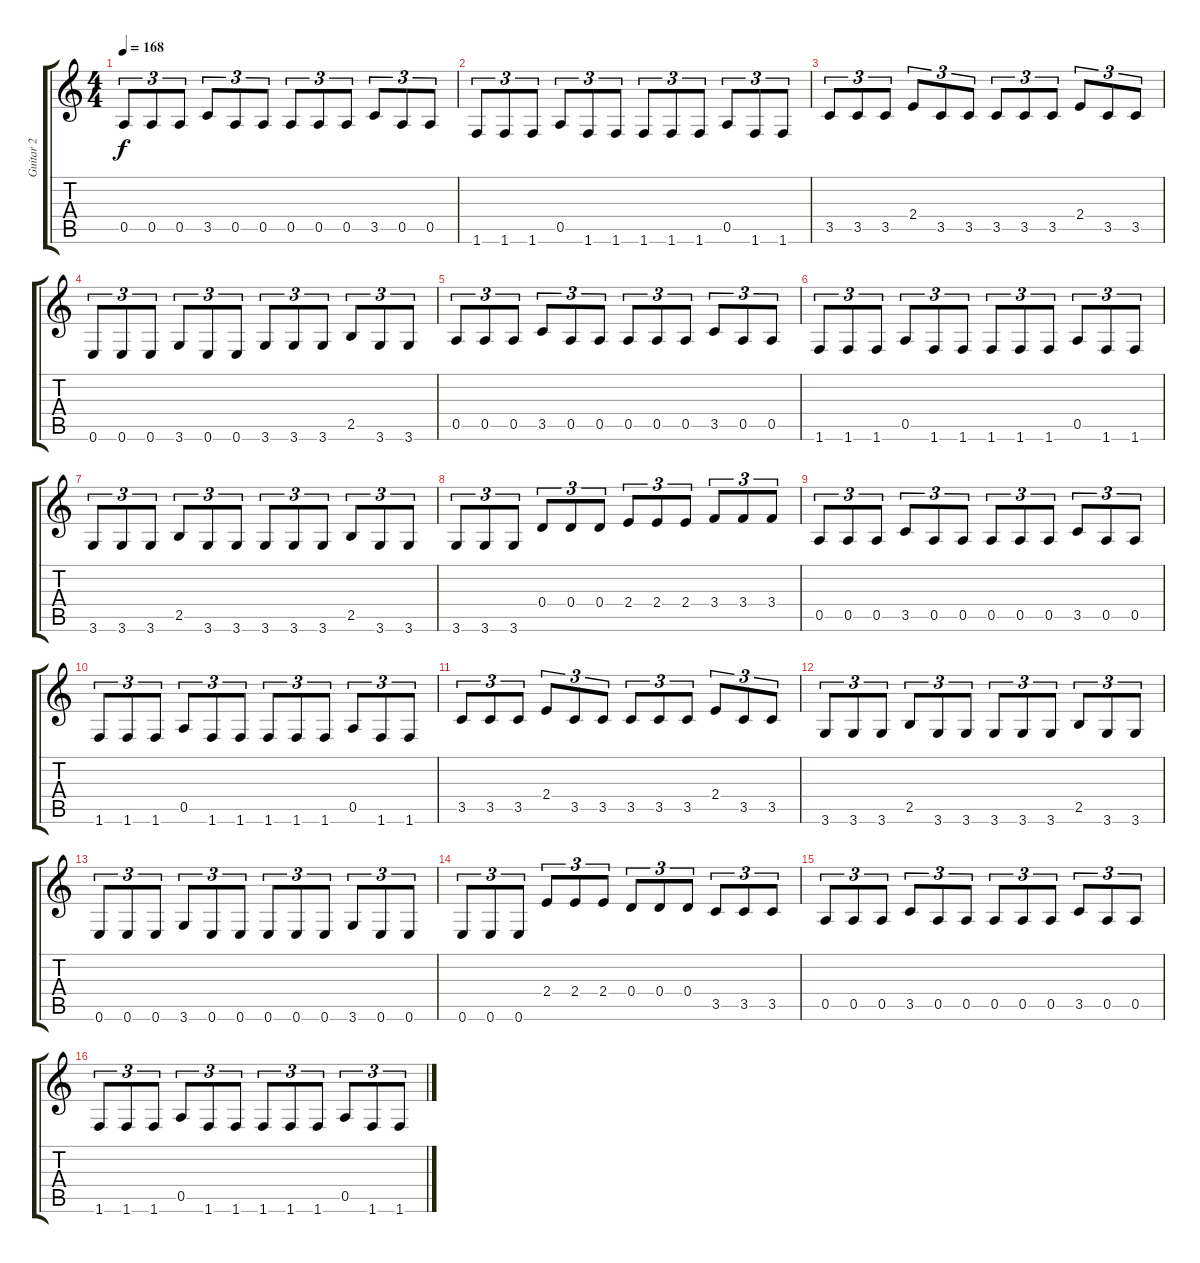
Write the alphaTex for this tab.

\track ("Guitar 2" "Guitar 2") {instrument distortionguitar}
\staff {score tabs}
\tuning (E4 B3 G3 D3 A2 E2) {hide}
\ts (4 4)
\tempo 168
\clef g2
\ks c
0.5.8{tu (3 2) dy f} 0.5.8{tu (3 2)} 0.5.8{tu (3 2)} 3.5.8{tu (3 2)} 0.5.8{tu (3 2)} 0.5.8{tu (3 2)} 0.5.8{tu (3 2)} 0.5.8{tu (3 2)} 0.5.8{tu (3 2)} 3.5.8{tu (3 2)} 0.5.8{tu (3 2)} 0.5.8{tu (3 2)} |
1.6.8{tu (3 2)} 1.6.8{tu (3 2)} 1.6.8{tu (3 2)} 0.5.8{tu (3 2)} 1.6.8{tu (3 2)} 1.6.8{tu (3 2)} 1.6.8{tu (3 2)} 1.6.8{tu (3 2)} 1.6.8{tu (3 2)} 0.5.8{tu (3 2)} 1.6.8{tu (3 2)} 1.6.8{tu (3 2)} |
3.5.8{tu (3 2)} 3.5.8{tu (3 2)} 3.5.8{tu (3 2)} 2.4.8{tu (3 2)} 3.5.8{tu (3 2)} 3.5.8{tu (3 2)} 3.5.8{tu (3 2)} 3.5.8{tu (3 2)} 3.5.8{tu (3 2)} 2.4.8{tu (3 2)} 3.5.8{tu (3 2)} 3.5.8{tu (3 2)} |
0.6.8{tu (3 2)} 0.6.8{tu (3 2)} 0.6.8{tu (3 2)} 3.6.8{tu (3 2)} 0.6.8{tu (3 2)} 0.6.8{tu (3 2)} 3.6.8{tu (3 2)} 3.6.8{tu (3 2)} 3.6.8{tu (3 2)} 2.5.8{tu (3 2)} 3.6.8{tu (3 2)} 3.6.8{tu (3 2)} |
0.5.8{tu (3 2)} 0.5.8{tu (3 2)} 0.5.8{tu (3 2)} 3.5.8{tu (3 2)} 0.5.8{tu (3 2)} 0.5.8{tu (3 2)} 0.5.8{tu (3 2)} 0.5.8{tu (3 2)} 0.5.8{tu (3 2)} 3.5.8{tu (3 2)} 0.5.8{tu (3 2)} 0.5.8{tu (3 2)} |
1.6.8{tu (3 2)} 1.6.8{tu (3 2)} 1.6.8{tu (3 2)} 0.5.8{tu (3 2)} 1.6.8{tu (3 2)} 1.6.8{tu (3 2)} 1.6.8{tu (3 2)} 1.6.8{tu (3 2)} 1.6.8{tu (3 2)} 0.5.8{tu (3 2)} 1.6.8{tu (3 2)} 1.6.8{tu (3 2)} |
3.6.8{tu (3 2)} 3.6.8{tu (3 2)} 3.6.8{tu (3 2)} 2.5.8{tu (3 2)} 3.6.8{tu (3 2)} 3.6.8{tu (3 2)} 3.6.8{tu (3 2)} 3.6.8{tu (3 2)} 3.6.8{tu (3 2)} 2.5.8{tu (3 2)} 3.6.8{tu (3 2)} 3.6.8{tu (3 2)} |
3.6.8{tu (3 2)} 3.6.8{tu (3 2)} 3.6.8{tu (3 2)} 0.4.8{tu (3 2)} 0.4.8{tu (3 2)} 0.4.8{tu (3 2)} 2.4.8{tu (3 2)} 2.4.8{tu (3 2)} 2.4.8{tu (3 2)} 3.4.8{tu (3 2)} 3.4.8{tu (3 2)} 3.4.8{tu (3 2)} |
0.5.8{tu (3 2)} 0.5.8{tu (3 2)} 0.5.8{tu (3 2)} 3.5.8{tu (3 2)} 0.5.8{tu (3 2)} 0.5.8{tu (3 2)} 0.5.8{tu (3 2)} 0.5.8{tu (3 2)} 0.5.8{tu (3 2)} 3.5.8{tu (3 2)} 0.5.8{tu (3 2)} 0.5.8{tu (3 2)} |
1.6.8{tu (3 2)} 1.6.8{tu (3 2)} 1.6.8{tu (3 2)} 0.5.8{tu (3 2)} 1.6.8{tu (3 2)} 1.6.8{tu (3 2)} 1.6.8{tu (3 2)} 1.6.8{tu (3 2)} 1.6.8{tu (3 2)} 0.5.8{tu (3 2)} 1.6.8{tu (3 2)} 1.6.8{tu (3 2)} |
3.5.8{tu (3 2)} 3.5.8{tu (3 2)} 3.5.8{tu (3 2)} 2.4.8{tu (3 2)} 3.5.8{tu (3 2)} 3.5.8{tu (3 2)} 3.5.8{tu (3 2)} 3.5.8{tu (3 2)} 3.5.8{tu (3 2)} 2.4.8{tu (3 2)} 3.5.8{tu (3 2)} 3.5.8{tu (3 2)} |
3.6.8{tu (3 2)} 3.6.8{tu (3 2)} 3.6.8{tu (3 2)} 2.5.8{tu (3 2)} 3.6.8{tu (3 2)} 3.6.8{tu (3 2)} 3.6.8{tu (3 2)} 3.6.8{tu (3 2)} 3.6.8{tu (3 2)} 2.5.8{tu (3 2)} 3.6.8{tu (3 2)} 3.6.8{tu (3 2)} |
0.6.8{tu (3 2)} 0.6.8{tu (3 2)} 0.6.8{tu (3 2)} 3.6.8{tu (3 2)} 0.6.8{tu (3 2)} 0.6.8{tu (3 2)} 0.6.8{tu (3 2)} 0.6.8{tu (3 2)} 0.6.8{tu (3 2)} 3.6.8{tu (3 2)} 0.6.8{tu (3 2)} 0.6.8{tu (3 2)} |
0.6.8{tu (3 2)} 0.6.8{tu (3 2)} 0.6.8{tu (3 2)} 2.4.8{tu (3 2)} 2.4.8{tu (3 2)} 2.4.8{tu (3 2)} 0.4.8{tu (3 2)} 0.4.8{tu (3 2)} 0.4.8{tu (3 2)} 3.5.8{tu (3 2)} 3.5.8{tu (3 2)} 3.5.8{tu (3 2)} |
0.5.8{tu (3 2)} 0.5.8{tu (3 2)} 0.5.8{tu (3 2)} 3.5.8{tu (3 2)} 0.5.8{tu (3 2)} 0.5.8{tu (3 2)} 0.5.8{tu (3 2)} 0.5.8{tu (3 2)} 0.5.8{tu (3 2)} 3.5.8{tu (3 2)} 0.5.8{tu (3 2)} 0.5.8{tu (3 2)} |
1.6.8{tu (3 2)} 1.6.8{tu (3 2)} 1.6.8{tu (3 2)} 0.5.8{tu (3 2)} 1.6.8{tu (3 2)} 1.6.8{tu (3 2)} 1.6.8{tu (3 2)} 1.6.8{tu (3 2)} 1.6.8{tu (3 2)} 0.5.8{tu (3 2)} 1.6.8{tu (3 2)} 1.6.8{tu (3 2)}
